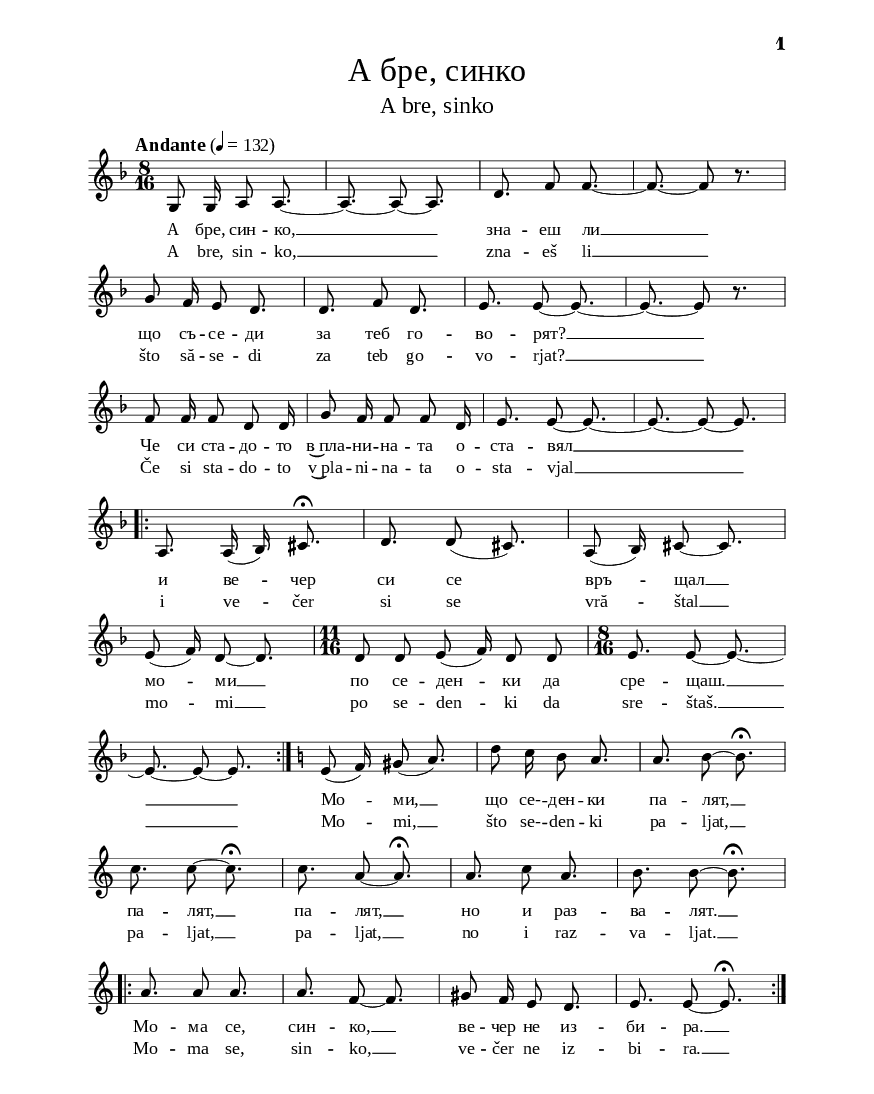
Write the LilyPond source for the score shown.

\version "2.24.3"

% include paper part and global functions
\include "include/globals.ily"

\bookpart {
  \label #'ref137
  \tocItem \markup "А бре, синко –  A bre, sinko"
  \include "include/bookpart-paper.ily"
  \score {
    \include "include/score-layout.ily"
    \new Voice \absolute {
      \clef treble
      \key d \minor
      \time 8/16
      \tempoFunc "Andante" 4 "132"
      g8 g16 a8 a8. ~ | % 2
      a8. ~ a8 ~ a8. | % 3
      d'8. f'8 f'8. ~ | % 4
      f'8. ~ f'8 r8. \break | % 5
      g'8 f'16 e'8 d'8. | % 6
      d'8. f'8 d'8. | % 7
      e'8. e'8 ~ e'8. ~ | % 8
      e'8. ~ e'8 r8. \break | % 9
      f'8 f'16 f'8 d'8 d'16 | \barNumberCheck #10
      g'8 f'16 f'8 f'8 d'16 | % 11
      e'8. e'8 ~ e'8. ~ | % 12
      e'8. ~ e'8 ~ e'8. \break | % 13
      \bar ".|:-|"
      a8. a16 ( bes16 ) cis'8. \fermata | % 14
      d'8. d'8 ( cis'8. ) | % 15
      a8 ( bes16 ) cis'8 ~ cis'8. \break | % 16
      e'8 ( f'16 ) d'8 ~ d'8. | % 17
      \time 11/16  d'8 d'8 e'8 ( f'16 ) d'8 d'8 | % 18
      \time 8/16  e'8. e'8 ~ e'8. ~ \break | % 19
      e'8. ~ e'8 ~ e'8.
      \bar ":|."
      |
      \key a \minor e'8 ( f'16 ) gis'8 ( a'8. ) | % 21
      d''8 c''16 b'8 a'8. | % 22
      a'8. b'8 ~ b'8. \fermata \break | % 23
      c''8. c''8 ~ c''8. \fermata | % 24
      c''8. a'8 ~ a'8. \fermata | % 25
      a'8. c''8 a'8. | % 26
      b'8. b'8 ~ b'8. \fermata \break | % 27
      \bar ".|:-|"
      a'8. a'8 a'8. | % 28
      a'8. f'8 ~ f'8. | % 29
      gis'8 f'16 e'8 d'8. | \barNumberCheck #30
      e'8. e'8 ~ e'8. \fermata
      \bar ":|."
    }

    \addlyrics {
      А  бре,
      син -- ко, __  зна -- еш ли __
      що съ -- се -- ди за теб го
      -- во -- рят? __ Че си ста --
      -- до -- то в~пла --  ни -- на --
      та о -- ста -- вял __  и ве --
      чер си се връ -- щал __ мо --
      ми __  по се -- ден -- ки  да
      сре -- щаш. __ Мо -- ми, __  що
      "се-" -- ден -- ки па -- лят, __
      па -- лят, __  па -- лят, __  но
      и раз -- ва -- лят. __   Мо --
      ма се, син -- ко, __ ве -- чер
      не  из -- би -- ра. __}
      \addlyrics {
        A  bre,
        sin -- ko, __  zna -- eš li __
        što să -- se -- di za teb go
        -- vo -- rjat? __ Če si sta --
        -- do -- to v~pla --  ni -- na --
        ta o -- sta -- vjal __  i ve --
        čer si se vră -- štal __ mo --
        mi __  po se -- den -- ki  da
        sre -- štaš. __ Mo -- mi, __  što
        "se-" -- den -- ki pa -- ljat, __
        pa -- ljat, __  pa -- ljat, __  no
        i raz -- va -- ljat. __   Mo --
        ma se, sin -- ko, __ ve -- čer
        ne  iz -- bi -- ra. __}

        \header {
          title = \titleFunc "А бре, синко" "A bre, sinko"
        }

        \midi{}

      } % score

      \pageBreak
      % include foreign translation(s) of the song
      \version "2.24.4"

\markup \fill-line { \fontsize #deTitleFontSize "Ach, du mein Sohn" }

\markup \null
\markup \null
\markup \abs-fontsize #10 {
  \hspace #25
  \override #`(baseline-skip . ,deCoupletBaselineSkip)

  \column {
 \line { " "Ach, mein Sohn, weißt du,}
 
  \line { " "was die Nachbarn über dich sprechen?}

 \line { " "Dass du die Herde im Gebirge alleine gelassen hast }

 \line { " "und abends zurückgekehrt bist,}
 
 \line { " " um Mädchen abends auf dem Dorfplatz zu treffen.}

 \line { " "Mädchen, die Treffen anzetteln, anzetteln}

 \line { " "sie zetteln sie an, aber sie verderben auch.}

 \line { " "Ein Mädchen, mein Sohn,}
 
  \line { " " wählt man nicht am Abend aus.}


  }
}


    } % bookpart
